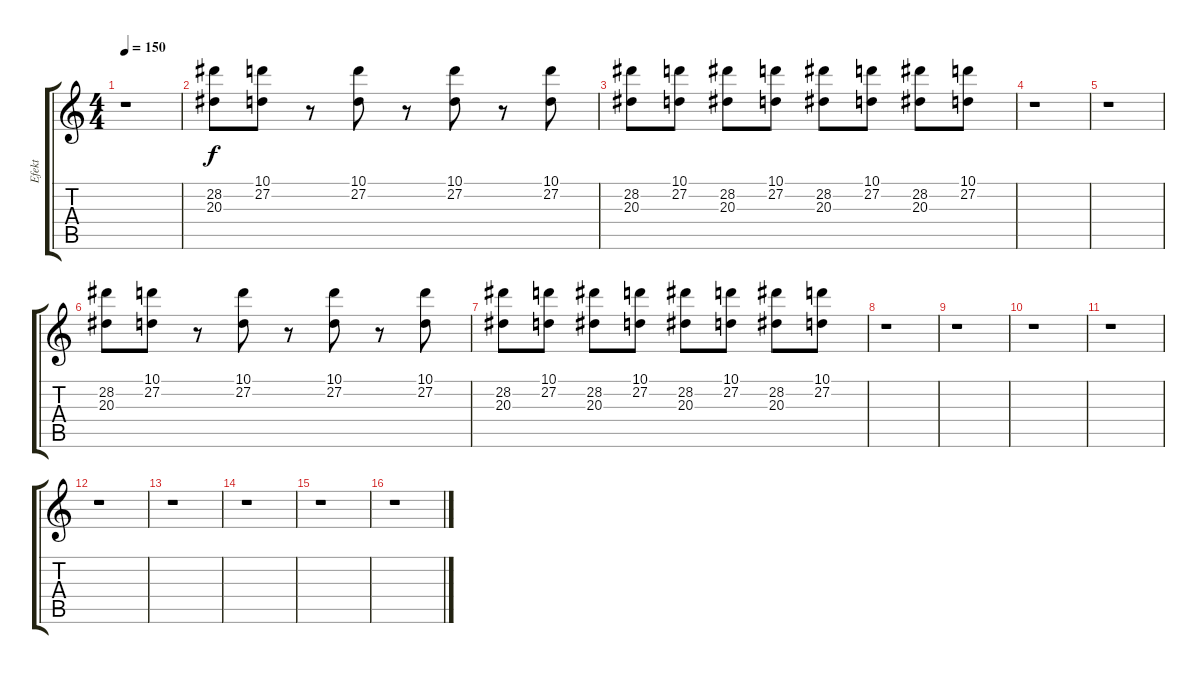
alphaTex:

\track ("Efekt" "Efekt") {instrument stringensemble1}
\staff {score tabs}
\tuning (E4 B3 G3 D3 A2 E2) {hide}
\ts (4 4)
\tempo 150
\clef g2
\ks c
r.1{dy f} |
(28.2 20.3).8 (10.1 27.2).8 r.8 (10.1 27.2).8 r.8 (10.1 27.2).8 r.8 (10.1 27.2).8 |
(28.2 20.3).8 (10.1 27.2).8 (28.2 20.3).8 (10.1 27.2).8 (28.2 20.3).8 (10.1 27.2).8 (28.2 20.3).8 (10.1 27.2).8 |
r.1 |
r.1 |
(28.2 20.3).8 (10.1 27.2).8 r.8 (10.1 27.2).8 r.8 (10.1 27.2).8 r.8 (10.1 27.2).8 |
(28.2 20.3).8 (10.1 27.2).8 (28.2 20.3).8 (10.1 27.2).8 (28.2 20.3).8 (10.1 27.2).8 (28.2 20.3).8 (10.1 27.2).8 |
r.1 |
r.1 |
r.1 |
r.1 |
r.1 |
r.1 |
r.1 |
r.1 |
r.1
